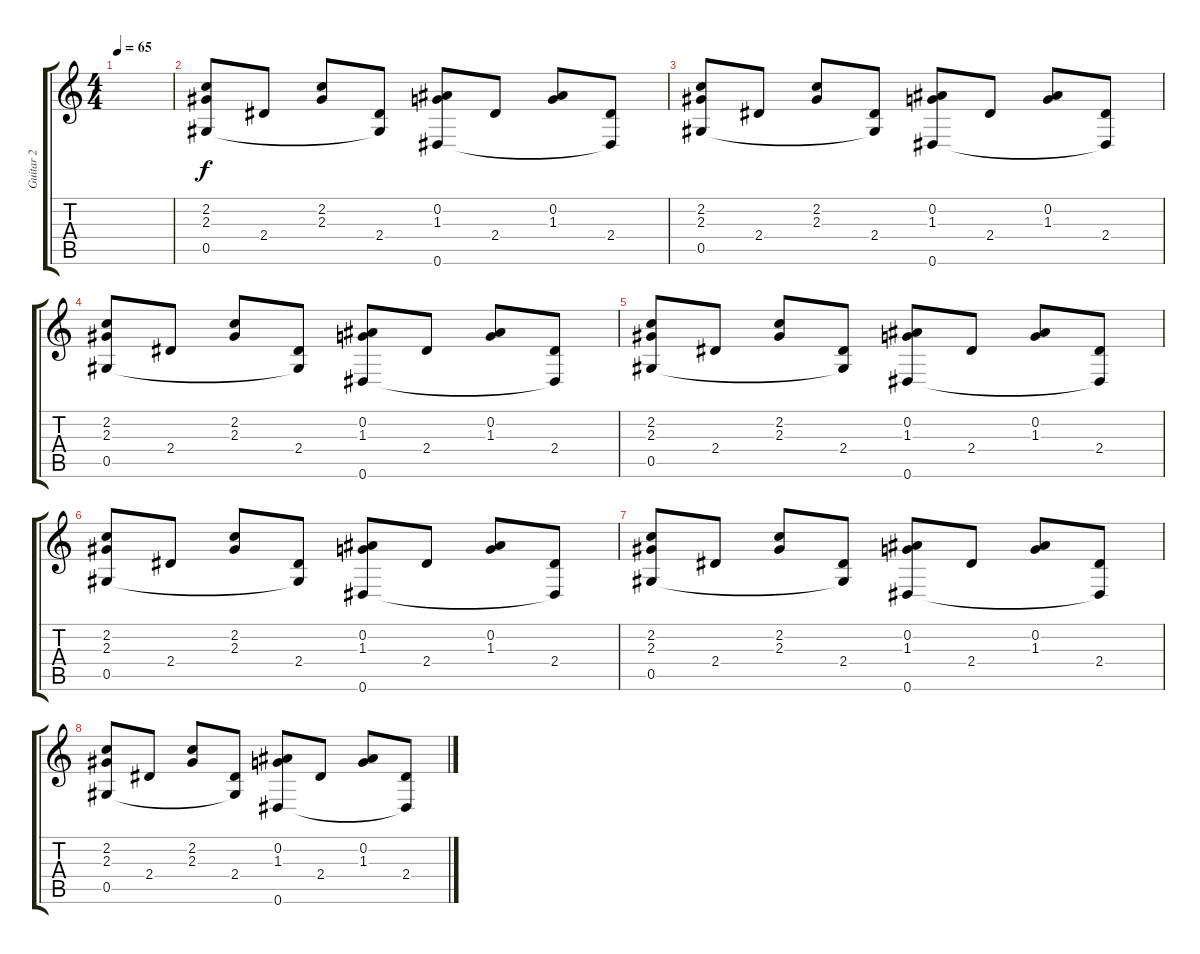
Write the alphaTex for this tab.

\track ("Guitar 2" "Guitar 2") {instrument acousticguitarnylon}
\staff {score tabs}
\tuning (Eb4 Bb3 Gb3 Db3 Ab2 Eb2) {hide}
\ts (4 4)
\tempo 65
\clef g2
\ks c
|
(2.2 2.3 0.5).8 2.4.8 (2.2 2.3).8 (2.4 0.5{t}).8 (0.2 1.3 0.6).8 2.4.8 (0.2 1.3).8 (2.4 0.6{t}).8 |
(2.2 2.3 0.5).8 2.4.8 (2.2 2.3).8 (2.4 0.5{t}).8 (0.2 1.3 0.6).8 2.4.8 (0.2 1.3).8 (2.4 0.6{t}).8 |
(2.2 2.3 0.5).8 2.4.8 (2.2 2.3).8 (2.4 0.5{t}).8 (0.2 1.3 0.6).8 2.4.8 (0.2 1.3).8 (2.4 0.6{t}).8 |
(2.2 2.3 0.5).8 2.4.8 (2.2 2.3).8 (2.4 0.5{t}).8 (0.2 1.3 0.6).8 2.4.8 (0.2 1.3).8 (2.4 0.6{t}).8 |
(2.2 2.3 0.5).8 2.4.8 (2.2 2.3).8 (2.4 0.5{t}).8 (0.2 1.3 0.6).8 2.4.8 (0.2 1.3).8 (2.4 0.6{t}).8 |
(2.2 2.3 0.5).8 2.4.8 (2.2 2.3).8 (2.4 0.5{t}).8 (0.2 1.3 0.6).8 2.4.8 (0.2 1.3).8 (2.4 0.6{t}).8 |
(2.2 2.3 0.5).8 2.4.8 (2.2 2.3).8 (2.4 0.5{t}).8 (0.2 1.3 0.6).8 2.4.8 (0.2 1.3).8 (2.4 0.6{t}).8
